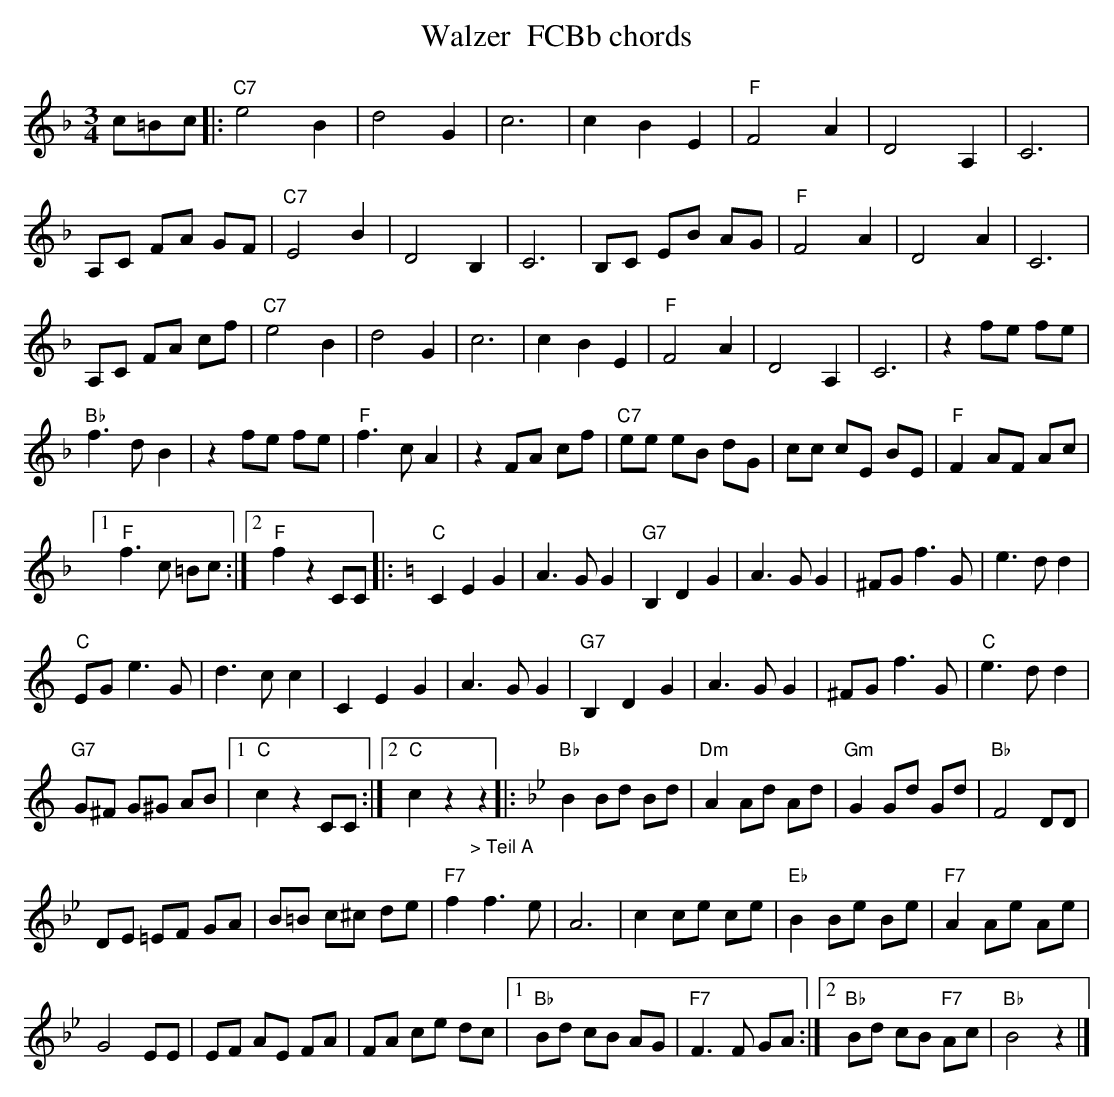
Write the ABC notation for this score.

X:1
T:Walzer  FCBb chords
M:3/4
L:1/8
K:Fmaj%%MIDI gchordon
c=Bc |: "C7"e4B2 | d4G2 | c6 | c2B2E2 | "F"F4A2 | D4A,2 | C6 |
A,C FA GF | "C7"E4B2 | D4B,2 | C6 | B,C EB AG | "F"F4A2 | D4A2 | C6 |
A,C FA cf | "C7"e4B2 | d4G2 | c6 | c2B2E2 | "F"F4A2 | D4A,2 | C6 | z2 fe fe |
"Bb"f3dB2 | z2fe fe | "F"f3cA2 | z2FA cf | "C7"ee eB dG | cc cE BE | "F"F2 AF Ac |1
"F"f3c =Bc :|2 "F"f2z2CC [K:Cmaj] |: "C"C2E2G2 | A3GG2 | "G7"B,2D2G2 | A3GG2 | ^FG f3G | e3dd2 |
"C"EG e3G | d3cc2 | C2E2G2 | A3GG2 | "G7"B,2D2G2 | A3GG2 | ^FG f3G | "C"e3dd2 |
"G7"G^F G^G AB |1 "C"c2z2CC :|2 "C"c2z2"_> Teil A"z2 [K:Bbmaj] |: "Bb"B2Bd Bd | "Dm"A2Ad Ad | "Gm"G2Gd Gd | "Bb"F4DD |
DE =EF GA | B=B c^c de | "F7"f2f3e | A6 | c2ce ce | "Eb"B2Be Be | "F7"A2Ae Ae |
G4EE | EF AE FA | FA ce dc |1 "Bb"Bd cB AG | "F7"F3F GA :|2 "Bb"Bd cB "F7"Ac | "Bb"B4z2 |]
